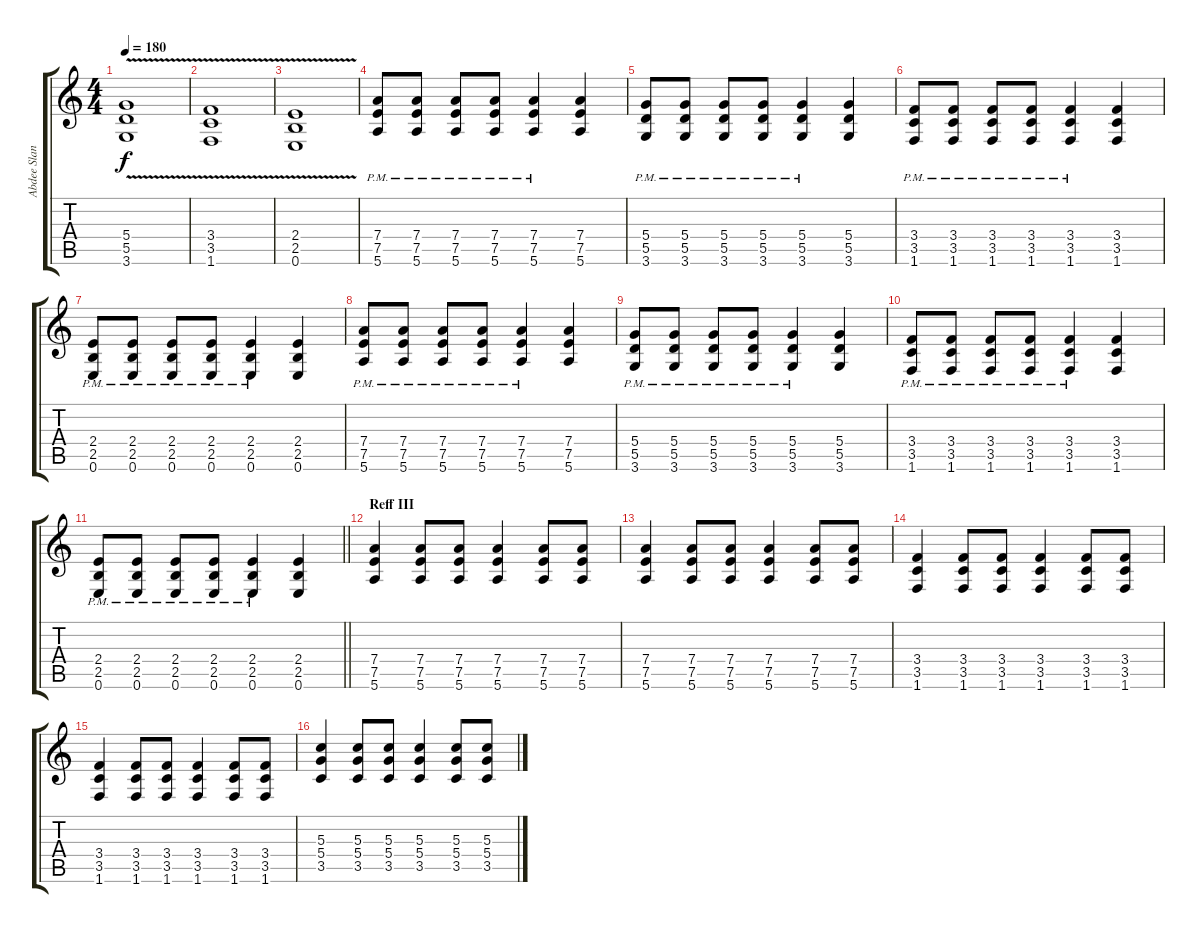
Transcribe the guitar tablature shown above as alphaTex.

\track ("Abdee Slank" "Abdee Slan") {instrument overdrivenguitar}
\staff {score tabs}
\tuning (E4 B3 G3 D3 A2 E2) {hide}
\ts (4 4)
\tempo 180
\clef g2
\ks c
(5.4{v} 5.5 3.6).1{dy f} |
(3.4{v} 3.5 1.6).1 |
(2.4{v} 2.5 0.6).1 |
(7.4{pm} 7.5{pm} 5.6).8 (7.4{pm} 7.5{pm} 5.6).8 (7.4{pm} 7.5{pm} 5.6).8 (7.4{pm} 7.5{pm} 5.6).8 (7.4{pm} 7.5{pm} 5.6).4 (7.4 7.5 5.6).4 |
(5.4{pm} 5.5{pm} 3.6).8 (5.4{pm} 5.5{pm} 3.6).8 (5.4{pm} 5.5{pm} 3.6).8 (5.4{pm} 5.5{pm} 3.6).8 (5.4{pm} 5.5{pm} 3.6).4 (5.4 5.5 3.6).4 |
(3.4{pm} 3.5{pm} 1.6).8 (3.4{pm} 3.5{pm} 1.6).8 (3.4{pm} 3.5{pm} 1.6).8 (3.4{pm} 3.5{pm} 1.6).8 (3.4{pm} 3.5{pm} 1.6).4 (3.4 3.5 1.6).4 |
(2.4{pm} 2.5{pm} 0.6).8 (2.4{pm} 2.5{pm} 0.6).8 (2.4{pm} 2.5{pm} 0.6).8 (2.4{pm} 2.5{pm} 0.6).8 (2.4{pm} 2.5{pm} 0.6).4 (2.4 2.5 0.6).4 |
(7.4{pm} 7.5{pm} 5.6).8 (7.4{pm} 7.5{pm} 5.6).8 (7.4{pm} 7.5{pm} 5.6).8 (7.4{pm} 7.5{pm} 5.6).8 (7.4{pm} 7.5{pm} 5.6).4 (7.4 7.5 5.6).4 |
(5.4{pm} 5.5{pm} 3.6).8 (5.4{pm} 5.5{pm} 3.6).8 (5.4{pm} 5.5{pm} 3.6).8 (5.4{pm} 5.5{pm} 3.6).8 (5.4{pm} 5.5{pm} 3.6).4 (5.4 5.5 3.6).4 |
(3.4{pm} 3.5{pm} 1.6).8 (3.4{pm} 3.5{pm} 1.6).8 (3.4{pm} 3.5{pm} 1.6).8 (3.4{pm} 3.5{pm} 1.6).8 (3.4{pm} 3.5{pm} 1.6).4 (3.4 3.5 1.6).4 |
\barLineRight lightlight
(2.4{pm} 2.5{pm} 0.6).8 (2.4{pm} 2.5{pm} 0.6).8 (2.4{pm} 2.5{pm} 0.6).8 (2.4{pm} 2.5{pm} 0.6).8 (2.4{pm} 2.5{pm} 0.6).4 (2.4 2.5 0.6).4 |
\section ("" "Reff III")
(7.4 7.5 5.6).4 (7.4 7.5 5.6).8 (7.4 7.5 5.6).8 (7.4 7.5 5.6).4 (7.4 7.5 5.6).8 (7.4 7.5 5.6).8 |
(7.4 7.5 5.6).4 (7.4 7.5 5.6).8 (7.4 7.5 5.6).8 (7.4 7.5 5.6).4 (7.4 7.5 5.6).8 (7.4 7.5 5.6).8 |
(3.4 3.5 1.6).4 (3.4 3.5 1.6).8 (3.4 3.5 1.6).8 (3.4 3.5 1.6).4 (3.4 3.5 1.6).8 (3.4 3.5 1.6).8 |
(3.4 3.5 1.6).4 (3.4 3.5 1.6).8 (3.4 3.5 1.6).8 (3.4 3.5 1.6).4 (3.4 3.5 1.6).8 (3.4 3.5 1.6).8 |
(5.3 5.4 3.5).4 (5.3 5.4 3.5).8 (5.3 5.4 3.5).8 (5.3 5.4 3.5).4 (5.3 5.4 3.5).8 (5.3 5.4 3.5).8
